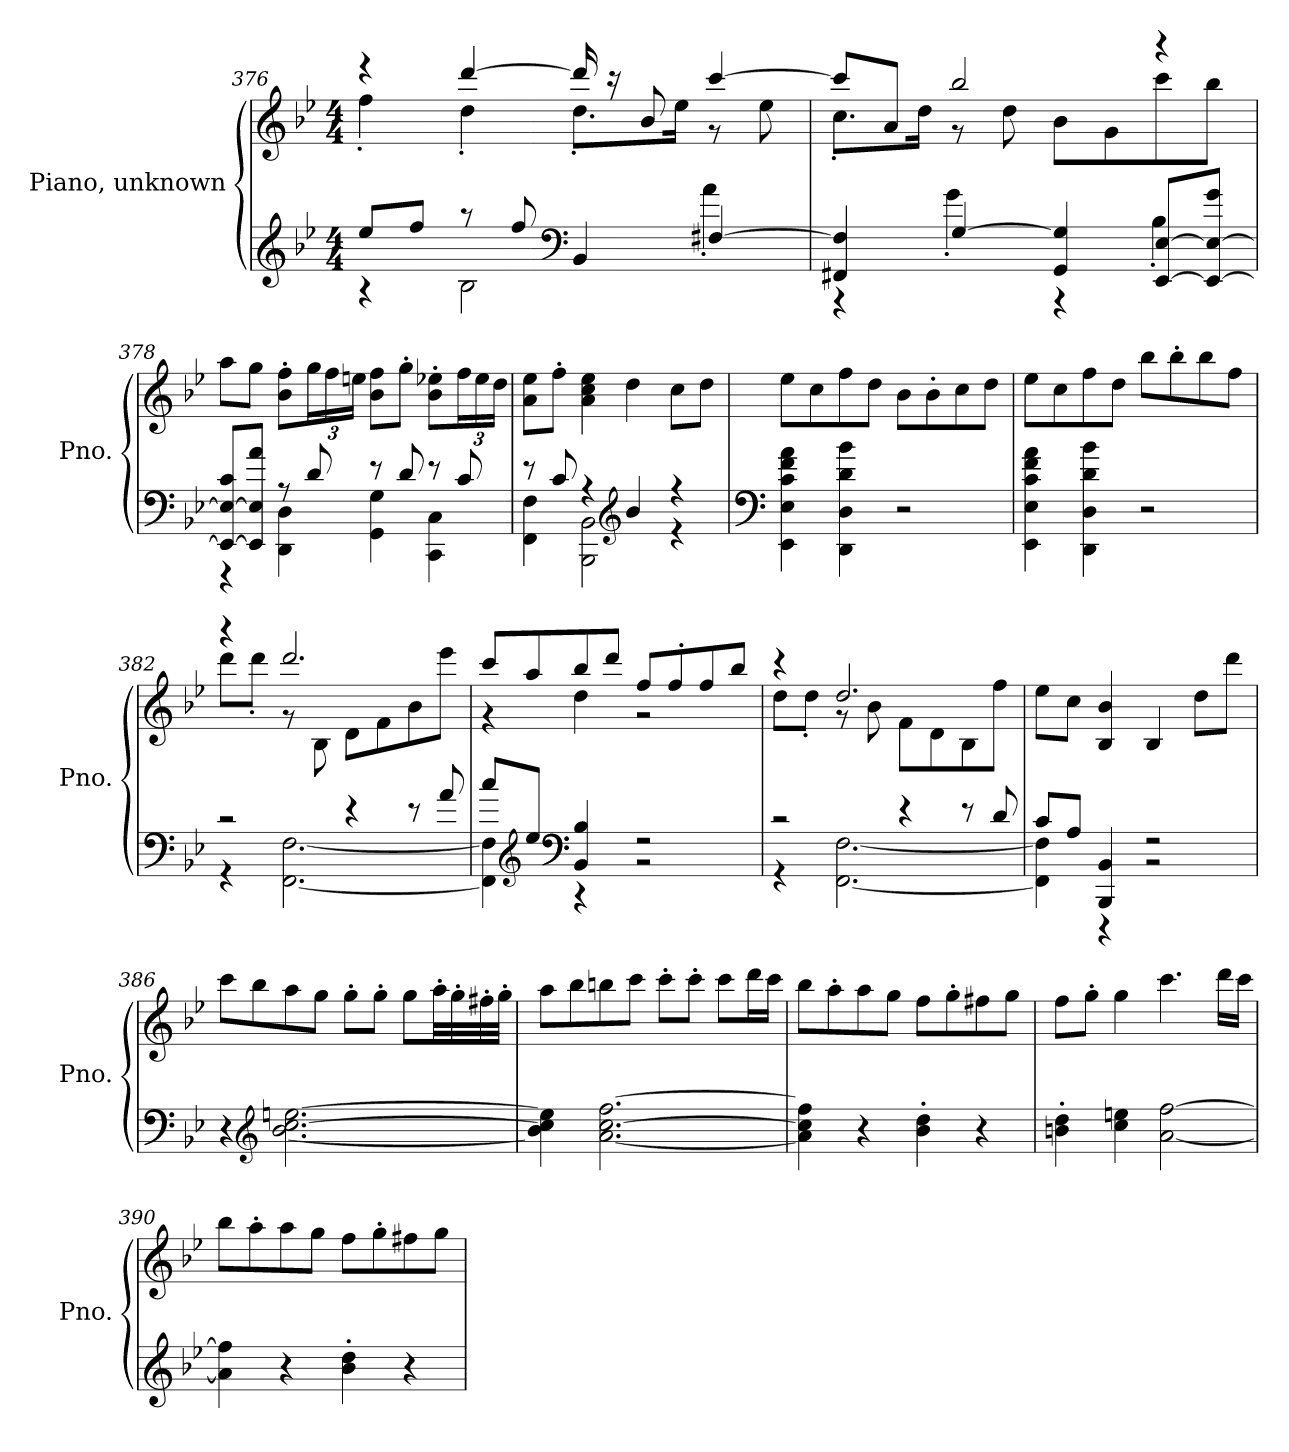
**kern	**kern
*part1	*part1
*staff2	*staff1
*I"Piano, unknown	*
*I'Pno.	*
!!LO:PB:g=z
*clefG2	*clefG2
*k[b-e-]	*k[b-e-]
*M4/4	*M4/4
=376	=376
*^	*^
8ee-/L	4r	4r	4ff'\
8ff/J	.	.	.
8r	2B-\	[4ddd/	4dd'\
8ff/	.	.	.
*clefF4	*	*	*
4BB-/	.	16ddd/]	8.dd'\L
.	.	16r	.
.	.	8b-/	.
.	.	.	16ee-\Jk
[4F#X/	4a'\	[4ccc/	8r
.	.	.	8ee-\
=377	=377	=377	=377
4FF#X/ 4F#/]	4r	8ccc/L]	8.cc'\L
.	.	8a/J	.
.	.	.	16dd\Jk
[4G/	4g'\	2bb-/	8r
.	.	.	8dd\
4GG/ 4G/]	4r	.	8b-\L
.	.	.	8g\
[8EE-/ [8E-/L	4B-'\	4r	8ccc\
8EE-/_ 8E-/_ 8g/J	.	.	8bb-\J
*	*	*v	*v
=378	=378	=378
8EE-/_ 8E-/_ 8c/L	4r	8aa\L
8EE-/] 8E-/] 8a/J	.	8gg\J
8r	4DD\ 4D\	8b-\' 8ff\'L
*	*	*Xbrackettup
8d/	.	24gg\L
.	.	24ff\
.	.	24een\JJ
8r	4GG\ 4G\	8b-\ 8ff\L
8d/	.	8gg'\J
8r	4CC\ 4C\	8b-\' 8ee-X\'L
8c/	.	24ff\L
.	.	24ee-\
.	.	24dd\JJ
!!LO:LB:g=z
=379	=379	=379
8r	4FF\ 4F\	8a\ 8ee-\L
8c/	.	8ff'\J
4r	2BBB-\ 2BB-\	4a\ 4cc\ 4ee-\
*clefG2	*	*
4b-/	.	4dd\
4r	4r	8cc\L
.	.	8dd\J
*v	*v	*
=380	=380
*clefF4	*
4EE-\ 4E-\ 4c\ 4f\ 4a\	8ee-\L
.	8cc\
4DD\ 4D\ 4d\ 4b-\	8ff\
.	8dd\J
2r	8b-\L
.	8b-'\
.	8cc\
.	8dd\J
=381	=381
4EE-\ 4E-\ 4c\ 4f\ 4a\	8ee-\L
.	8cc\
4DD\ 4D\ 4d\ 4b-\	8ff\
.	8dd\J
2r	8bb-\L
.	8bb-'\
.	8bb-\
.	8ff\J
=382	=382
*^	*^
2r	4r	4r	8ddd\L
.	.	.	8ddd'\J
.	[2.FF\ [2.F\	2.ddd/	8r
.	.	.	8B-\
4r	.	.	8d\L
.	.	.	8f\
8r	.	.	8b-\
8a/	.	.	8eee-\J
!!LO:LB:g=z	!!
=383	=383	=383	=383
8cc/L	4FF\] 4F\]	8ccc/L	4r
*clefG2	*	*	*
8ee-/J	.	8aa/	.
*clefF4	*	*	*
4BB-/ 4B-/	4r	8bb-/	4dd\
.	.	8ddd/J	.
2r	2r	8ff/L	2r
.	.	8ff'/	.
.	.	8ff/	.
.	.	8bb-/J	.
=384	=384	=384	=384
2r	4r	4r	8dd\L
.	.	.	8dd'\J
.	[2.FF\ [2.F\	2.dd/	8r
.	.	.	8b-\
4r	.	.	8f\L
.	.	.	8d\
8r	.	.	8B-\
8d/	.	.	8ff\J
*	*	*v	*v
=385	=385	=385
8c/L	4FF\] 4F\]	8ee-\L
8A/J	.	8cc\J
4BBB-/ 4BB-/	4r	4B-/ 4b-/
2r	2r	4B-/
.	.	8dd\L
.	.	8ddd\J
*v	*v	*
=386	=386
4r	8ccc\L
.	8bb-\
*clefG2	*
[2.b-\ [2.cc\ [2.een\	8aa\
.	8gg\J
.	8gg'\L
.	8gg'\J
.	8gg\L
.	32aa'\LL
.	32gg'\
.	32ff#X'\
.	32gg'\JJJ
!!LO:LB:g=z
=387	=387
4b-\] 4cc\] 4ee\]	8aa\L
.	8bb-\
[2.a\ [2.cc\ [2.ff\	8bbn\
.	8ccc\J
.	8ccc'\L
.	8ccc'\J
.	8ccc\L
.	16ddd\L
.	16ccc\JJ
=388	=388
4a\] 4cc\] 4ff\]	8bb-\L
.	8aa'\
4r	8aa\
.	8gg\J
4b-\' 4dd\'	8ff\L
.	8gg'\
4r	8ff#X\
.	8gg\J
=389	=389
4bn\' 4dd\'	8ff\L
.	8gg'\J
4cc\ 4een\	4gg\
[2a\ [2ff\	4.ccc\
.	16ddd\LL
.	16ccc\JJ
=390	=390
4a\] 4ff\]	8bb-\L
.	8aa'\
4r	8aa\
.	8gg\J
4b-\' 4dd\'	8ff\L
.	8gg'\
4r	8ff#X\
.	8gg\J
=	=
*-	*-
